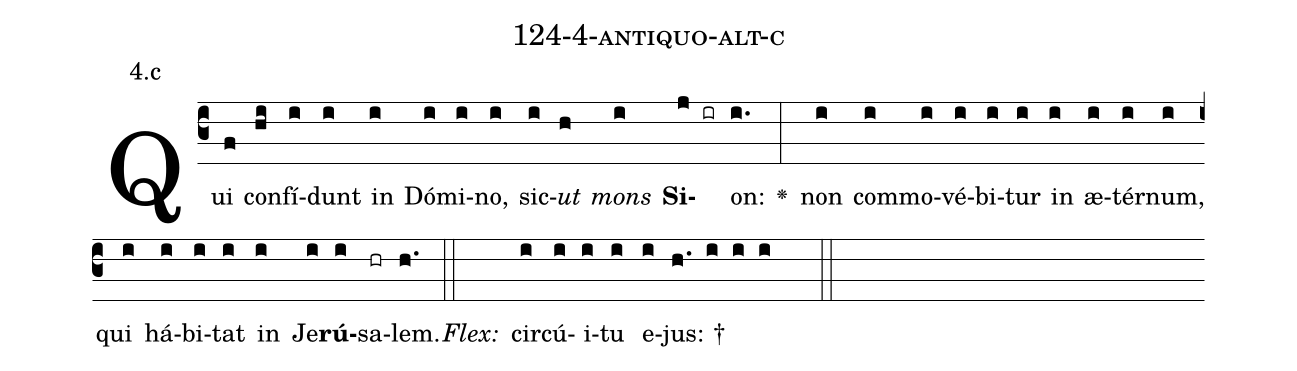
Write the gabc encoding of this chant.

name: 124-4-antiquo-alt-c;
annotation: 4.c;
%%
(c3)Qui(f) con(hi)fí(i)dunt(i) in(i) Dó(i)mi(i)no,(i) sic(i)<i>ut</i>(h) <i>mons</i>(i) <b>Si</b>(j ir)on:(i.) <v>\greheightstar</v>(:) non(i) com(i)mo(i)vé(i)bi(i)tur(i) in(i) æ(i)tér(i)num,(i) qui(i) há(i)bi(i)tat(i) in(i) Je(i)<b>rú</b>(i)sa(hr)lem.(h.) (::)
<i>Flex:</i>()  cir(i)cú(i)i(i)tu(i) e(i)jus: †(h. i i i  ::)

%E(i) u(i) o(i) u(i) a(i) e.(h.) (::)
